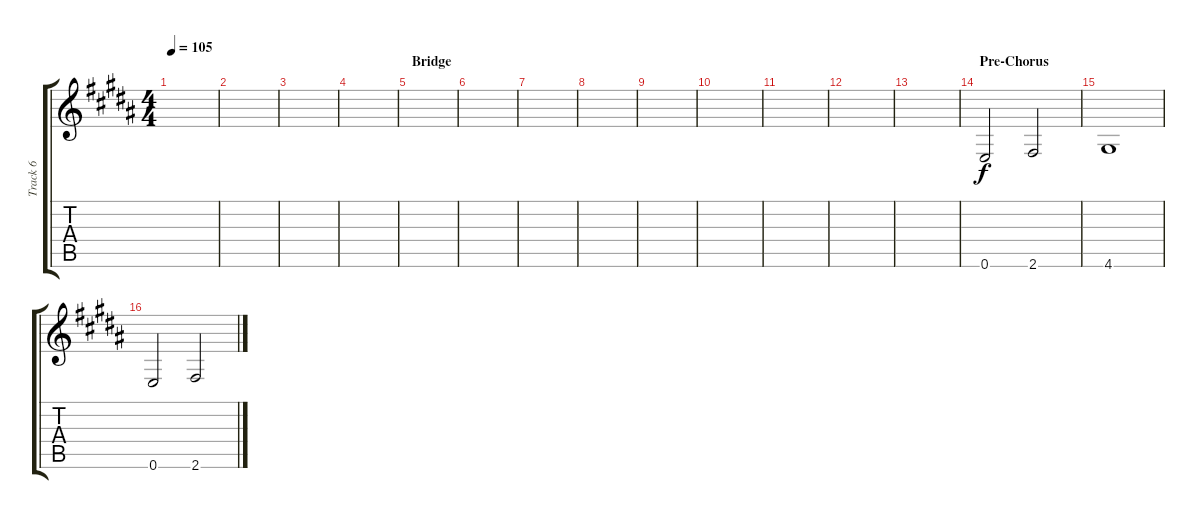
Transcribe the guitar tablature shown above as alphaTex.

\track ("Track 6" "Track 6") {instrument electricguitarclean}
\staff {score tabs}
\tuning (E4 B3 G3 D3 A2 E2) {hide}
\ts (4 4)
\tempo 105
\clef g2
\ks b
|
|
|
|
\section ("" "Bridge")
|
|
|
|
|
|
|
|
|
\section ("" "Pre-Chorus")
0.6.2 2.6.2 |
4.6.1 |
0.6.2 2.6.2
